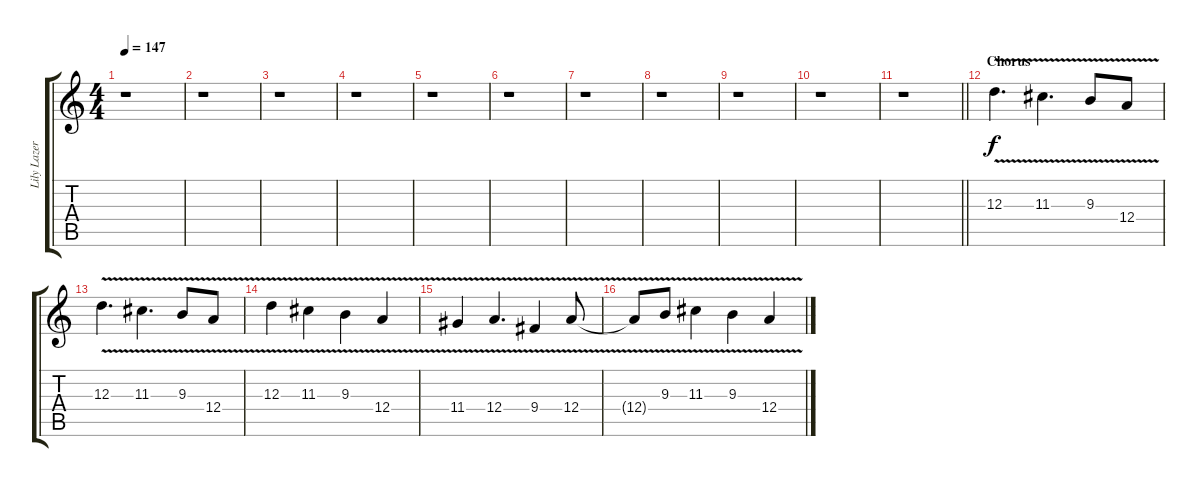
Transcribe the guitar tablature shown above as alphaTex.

\track ("Lily Lazer (Guitar)" "Lily Lazer") {instrument distortionguitar}
\staff {score tabs}
\tuning (B3 Gb3 D3 A2 E2 B1) {hide}
\ts (4 4)
\tempo 147
\clef g2
\ks c
r.1{dy f} |
r.1 |
r.1 |
r.1 |
r.1 |
r.1 |
r.1 |
r.1 |
r.1 |
r.1 |
\barLineRight lightlight
r.1 |
\section ("" "Chorus")
12.3{v}.4{d} 11.3{v}.4{d} 9.3{v}.8 12.4{v}.8 |
12.3{v}.4{d} 11.3{v}.4{d} 9.3{v}.8 12.4{v}.8 |
12.3{v}.4 11.3{v}.4 9.3{v}.4 12.4{v}.4 |
11.4{v}.4 12.4{v}.4{d} 9.4{v}.4 12.4{v}.8 |
12.4{t}.8 9.3{v}.8 11.3{v}.4 9.3{v}.4 12.4{v}.4
